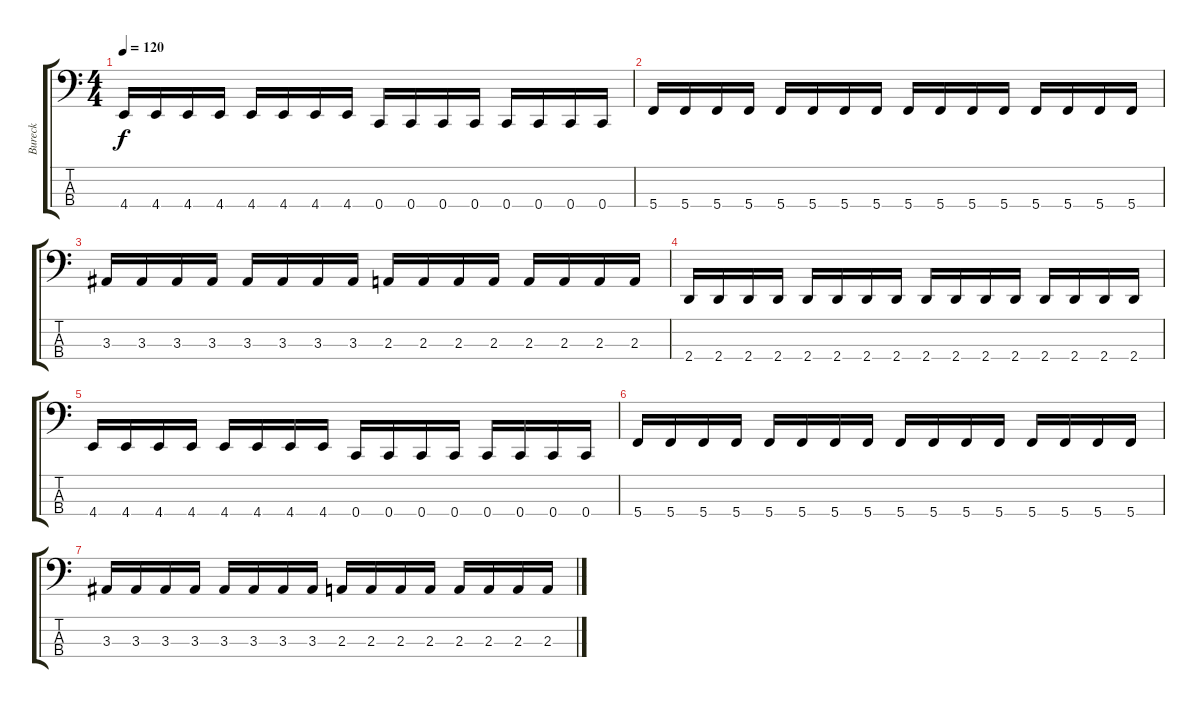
\track ("Bureck" "Bureck") {instrument electricbasspick}
\staff {score tabs}
\tuning (F2 C2 G1 C1) {hide}
\ts (4 4)
\tempo 120
\clef f4
\ks c
4.4.16{dy f} 4.4.16 4.4.16 4.4.16 4.4.16 4.4.16 4.4.16 4.4.16 0.4.16 0.4.16 0.4.16 0.4.16 0.4.16 0.4.16 0.4.16 0.4.16 |
5.4.16 5.4.16 5.4.16 5.4.16 5.4.16 5.4.16 5.4.16 5.4.16 5.4.16 5.4.16 5.4.16 5.4.16 5.4.16 5.4.16 5.4.16 5.4.16 |
3.3.16 3.3.16 3.3.16 3.3.16 3.3.16 3.3.16 3.3.16 3.3.16 2.3.16 2.3.16 2.3.16 2.3.16 2.3.16 2.3.16 2.3.16 2.3.16 |
2.4.16 2.4.16 2.4.16 2.4.16 2.4.16 2.4.16 2.4.16 2.4.16 2.4.16 2.4.16 2.4.16 2.4.16 2.4.16 2.4.16 2.4.16 2.4.16 |
4.4.16 4.4.16 4.4.16 4.4.16 4.4.16 4.4.16 4.4.16 4.4.16 0.4.16 0.4.16 0.4.16 0.4.16 0.4.16 0.4.16 0.4.16 0.4.16 |
5.4.16 5.4.16 5.4.16 5.4.16 5.4.16 5.4.16 5.4.16 5.4.16 5.4.16 5.4.16 5.4.16 5.4.16 5.4.16 5.4.16 5.4.16 5.4.16 |
3.3.16 3.3.16 3.3.16 3.3.16 3.3.16 3.3.16 3.3.16 3.3.16 2.3.16 2.3.16 2.3.16 2.3.16 2.3.16 2.3.16 2.3.16 2.3.16
